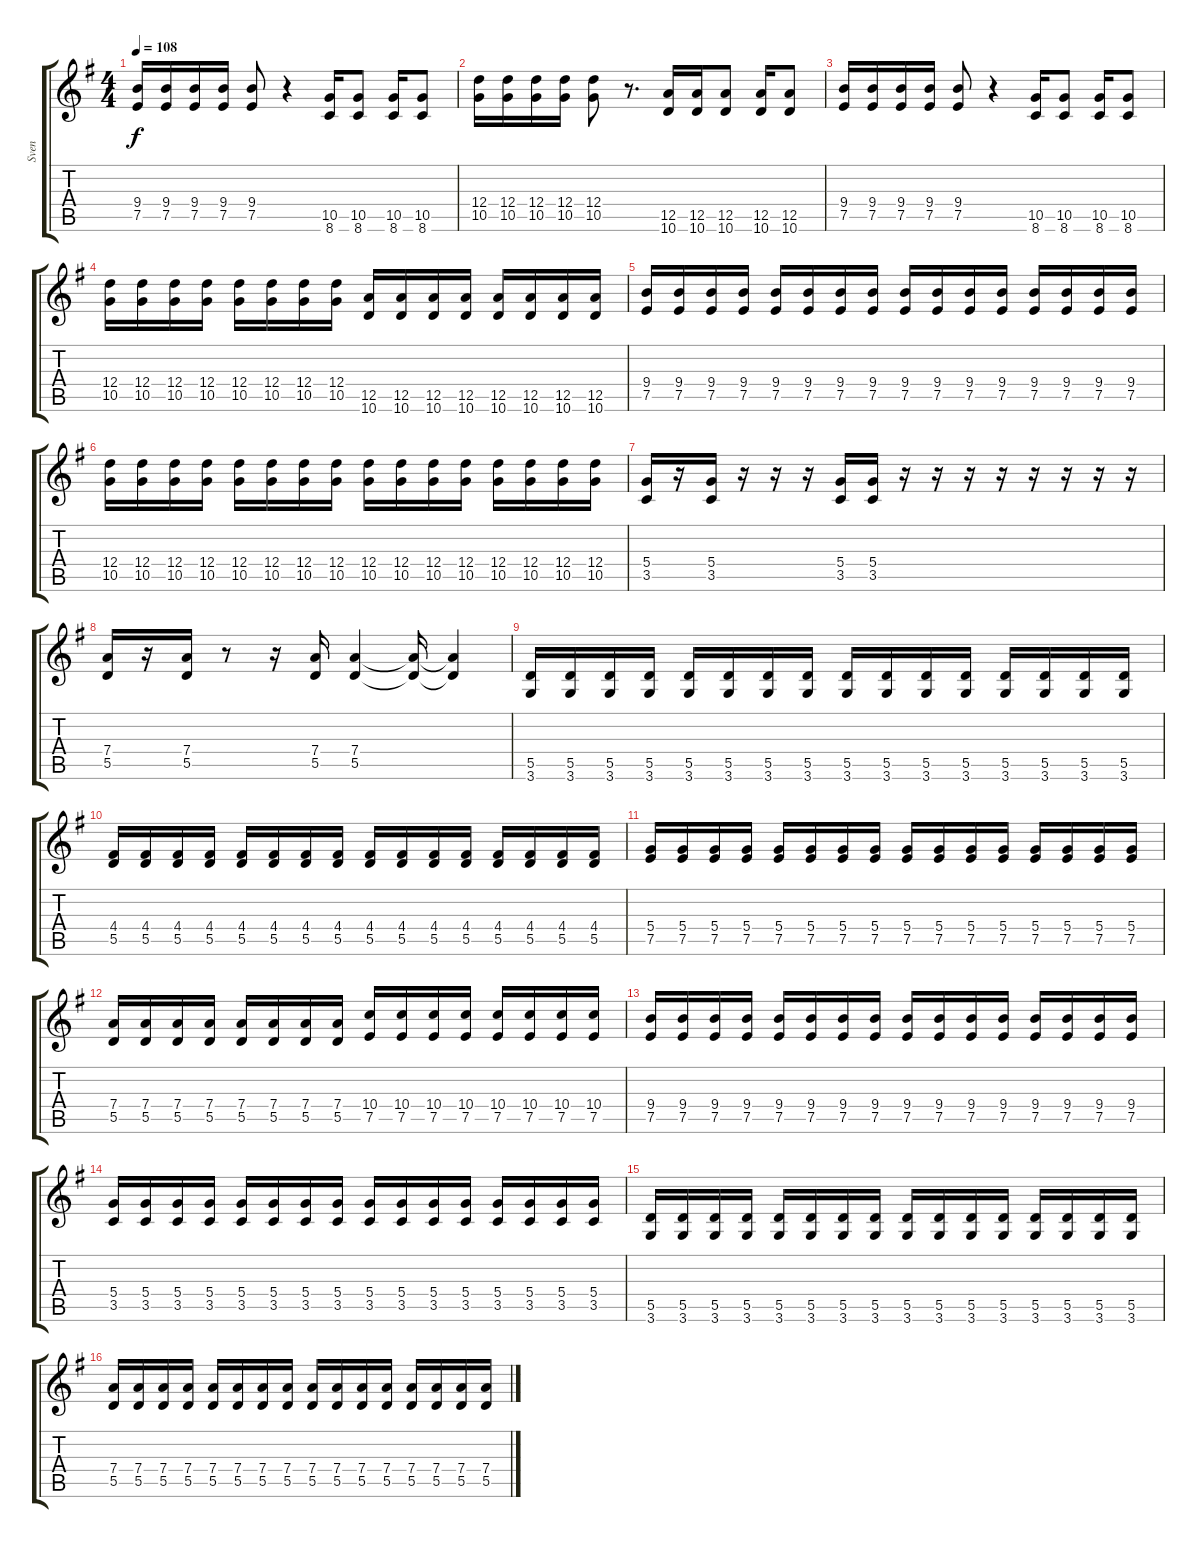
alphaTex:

\track ("Sven" "Sven") {instrument distortionguitar}
\staff {score tabs}
\tuning (E4 B3 G3 D3 A2 E2) {hide}
\ts (4 4)
\tempo 108
\clef g2
\ks g
(9.4 7.5).16{dy f} (9.4 7.5).16 (9.4 7.5).16 (9.4 7.5).16 (9.4 7.5).8 r.4 (10.5 8.6).16 (10.5 8.6).8 (10.5 8.6).16 (10.5 8.6).8 |
(12.4 10.5).16 (12.4 10.5).16 (12.4 10.5).16 (12.4 10.5).16 (12.4 10.5).8 r.8{d} (12.5 10.6).16 (12.5 10.6).16 (12.5 10.6).8 (12.5 10.6).16 (12.5 10.6).8 |
(9.4 7.5).16 (9.4 7.5).16 (9.4 7.5).16 (9.4 7.5).16 (9.4 7.5).8 r.4 (10.5 8.6).16 (10.5 8.6).8 (10.5 8.6).16 (10.5 8.6).8 |
(12.4 10.5).16 (12.4 10.5).16 (12.4 10.5).16 (12.4 10.5).16 (12.4 10.5).16 (12.4 10.5).16 (12.4 10.5).16 (12.4 10.5).16 (12.5 10.6).16 (12.5 10.6).16 (12.5 10.6).16 (12.5 10.6).16 (12.5 10.6).16 (12.5 10.6).16 (12.5 10.6).16 (12.5 10.6).16 |
(9.4 7.5).16 (9.4 7.5).16 (9.4 7.5).16 (9.4 7.5).16 (9.4 7.5).16 (9.4 7.5).16 (9.4 7.5).16 (9.4 7.5).16 (9.4 7.5).16 (9.4 7.5).16 (9.4 7.5).16 (9.4 7.5).16 (9.4 7.5).16 (9.4 7.5).16 (9.4 7.5).16 (9.4 7.5).16 |
(12.4 10.5).16 (12.4 10.5).16 (12.4 10.5).16 (12.4 10.5).16 (12.4 10.5).16 (12.4 10.5).16 (12.4 10.5).16 (12.4 10.5).16 (12.4 10.5).16 (12.4 10.5).16 (12.4 10.5).16 (12.4 10.5).16 (12.4 10.5).16 (12.4 10.5).16 (12.4 10.5).16 (12.4 10.5).16 |
(5.4 3.5).16 r.16 (5.4 3.5).16 r.16 r.16 r.16 (5.4 3.5).16 (5.4 3.5).16 r.16 r.16 r.16 r.16 r.16 r.16 r.16 r.16 |
(7.4 5.5).16 r.16 (7.4 5.5).16 r.8 r.16 (7.4 5.5).16 (7.4 5.5).4 (7.4{t} 5.5{t}).16 (7.4{t} 5.5{t}).4 |
(5.5 3.6).16 (5.5 3.6).16 (5.5 3.6).16 (5.5 3.6).16 (5.5 3.6).16 (5.5 3.6).16 (5.5 3.6).16 (5.5 3.6).16 (5.5 3.6).16 (5.5 3.6).16 (5.5 3.6).16 (5.5 3.6).16 (5.5 3.6).16 (5.5 3.6).16 (5.5 3.6).16 (5.5 3.6).16 |
(4.4 5.5).16 (4.4 5.5).16 (4.4 5.5).16 (4.4 5.5).16 (4.4 5.5).16 (4.4 5.5).16 (4.4 5.5).16 (4.4 5.5).16 (4.4 5.5).16 (4.4 5.5).16 (4.4 5.5).16 (4.4 5.5).16 (4.4 5.5).16 (4.4 5.5).16 (4.4 5.5).16 (4.4 5.5).16 |
(5.4 7.5).16 (5.4 7.5).16 (5.4 7.5).16 (5.4 7.5).16 (5.4 7.5).16 (5.4 7.5).16 (5.4 7.5).16 (5.4 7.5).16 (5.4 7.5).16 (5.4 7.5).16 (5.4 7.5).16 (5.4 7.5).16 (5.4 7.5).16 (5.4 7.5).16 (5.4 7.5).16 (5.4 7.5).16 |
(7.4 5.5).16 (7.4 5.5).16 (7.4 5.5).16 (7.4 5.5).16 (7.4 5.5).16 (7.4 5.5).16 (7.4 5.5).16 (7.4 5.5).16 (10.4 7.5).16 (10.4 7.5).16 (10.4 7.5).16 (10.4 7.5).16 (10.4 7.5).16 (10.4 7.5).16 (10.4 7.5).16 (10.4 7.5).16 |
(9.4 7.5).16 (9.4 7.5).16 (9.4 7.5).16 (9.4 7.5).16 (9.4 7.5).16 (9.4 7.5).16 (9.4 7.5).16 (9.4 7.5).16 (9.4 7.5).16 (9.4 7.5).16 (9.4 7.5).16 (9.4 7.5).16 (9.4 7.5).16 (9.4 7.5).16 (9.4 7.5).16 (9.4 7.5).16 |
(5.4 3.5).16 (5.4 3.5).16 (5.4 3.5).16 (5.4 3.5).16 (5.4 3.5).16 (5.4 3.5).16 (5.4 3.5).16 (5.4 3.5).16 (5.4 3.5).16 (5.4 3.5).16 (5.4 3.5).16 (5.4 3.5).16 (5.4 3.5).16 (5.4 3.5).16 (5.4 3.5).16 (5.4 3.5).16 |
(5.5 3.6).16 (5.5 3.6).16 (5.5 3.6).16 (5.5 3.6).16 (5.5 3.6).16 (5.5 3.6).16 (5.5 3.6).16 (5.5 3.6).16 (5.5 3.6).16 (5.5 3.6).16 (5.5 3.6).16 (5.5 3.6).16 (5.5 3.6).16 (5.5 3.6).16 (5.5 3.6).16 (5.5 3.6).16 |
(7.4 5.5).16 (7.4 5.5).16 (7.4 5.5).16 (7.4 5.5).16 (7.4 5.5).16 (7.4 5.5).16 (7.4 5.5).16 (7.4 5.5).16 (7.4 5.5).16 (7.4 5.5).16 (7.4 5.5).16 (7.4 5.5).16 (7.4 5.5).16 (7.4 5.5).16 (7.4 5.5).16 (7.4 5.5).16
